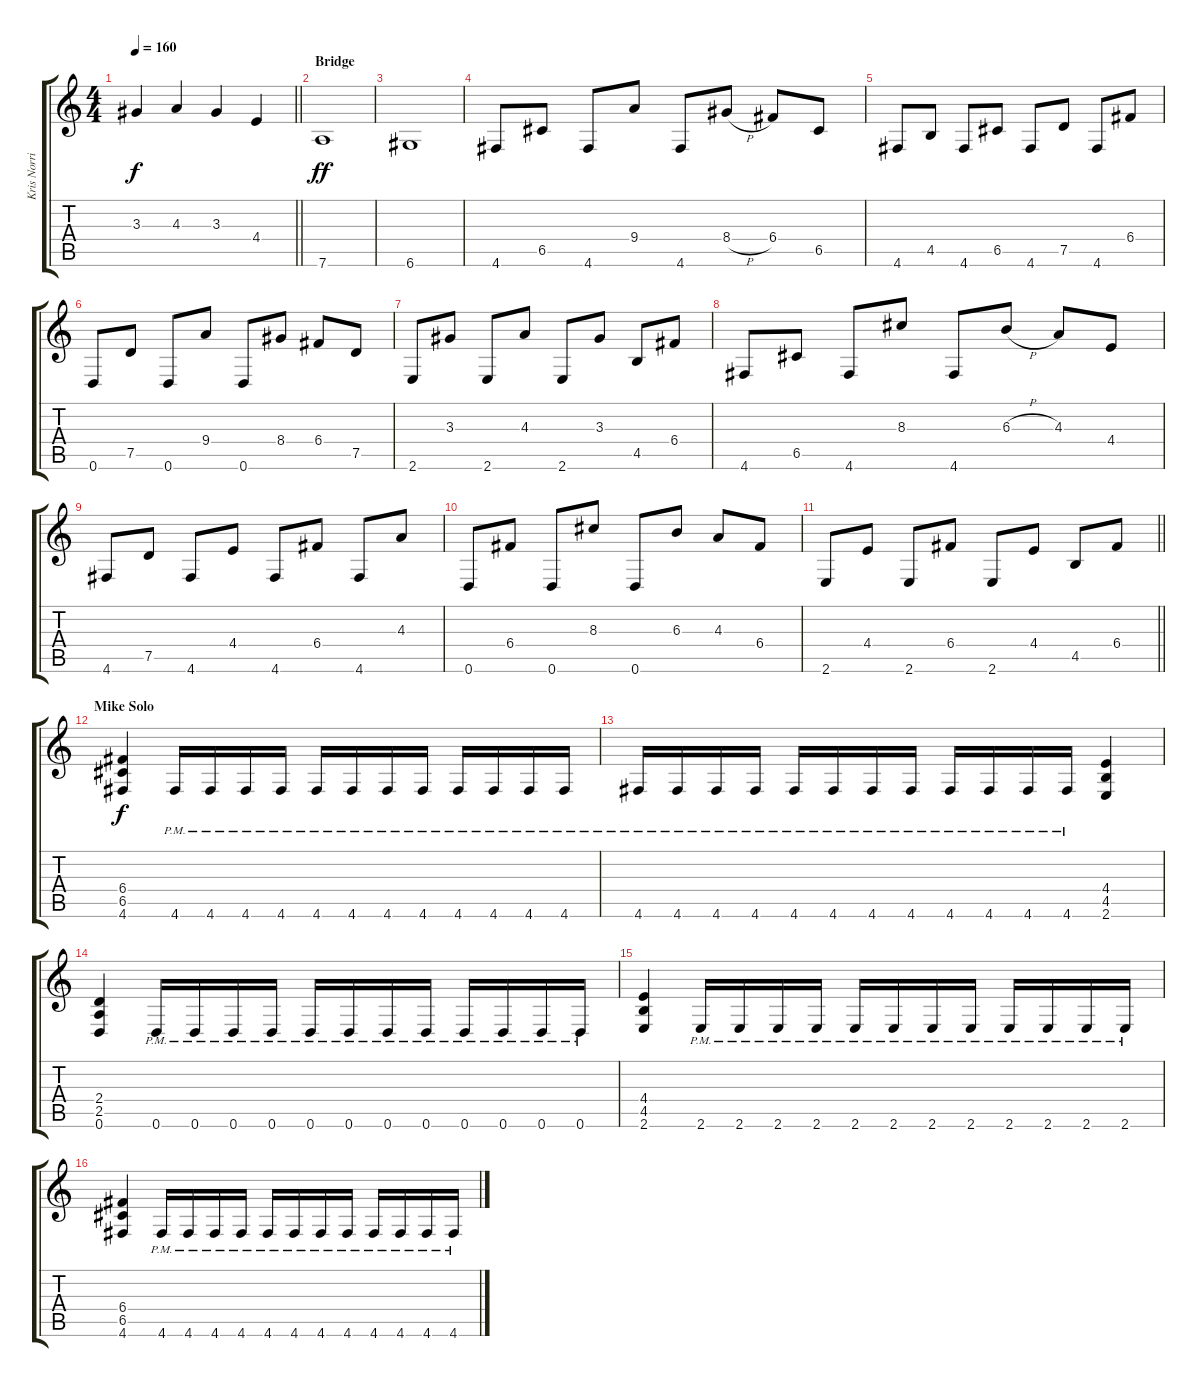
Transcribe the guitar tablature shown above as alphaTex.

\track ("Kris Norris" "Kris Norri") {instrument distortionguitar}
\staff {score tabs}
\tuning (D4 A3 F3 C3 G2 D2) {hide}
\ts (4 4)
\tempo 160
\clef g2
\barLineRight lightlight
\ks c
3.3.4{dy f} 4.3.4 3.3.4 4.4.4 |
\section ("" "Bridge")
7.6.1{dy ff} |
6.6.1 |
4.6.8 6.5.8 4.6.8 9.4.8 4.6.8 8.4{h}.8 6.4.8 6.5.8 |
4.6.8 4.5.8 4.6.8 6.5.8 4.6.8 7.5.8 4.6.8 6.4.8 |
0.6.8 7.5.8 0.6.8 9.4.8 0.6.8 8.4.8 6.4.8 7.5.8 |
2.6.8 3.3.8 2.6.8 4.3.8 2.6.8 3.3.8 4.5.8 6.4.8 |
4.6.8 6.5.8 4.6.8 8.3.8 4.6.8 6.3{h}.8 4.3.8 4.4.8 |
4.6.8 7.5.8 4.6.8 4.4.8 4.6.8 6.4.8 4.6.8 4.3.8 |
0.6.8 6.4.8 0.6.8 8.3.8 0.6.8 6.3.8 4.3.8 6.4.8 |
\barLineRight lightlight
2.6.8 4.4.8 2.6.8 6.4.8 2.6.8 4.4.8 4.5.8 6.4.8 |
\section ("" "Mike Solo")
(6.4 6.5 4.6).4{dy f} 4.6{pm}.16 4.6{pm}.16 4.6{pm}.16 4.6{pm}.16 4.6{pm}.16 4.6{pm}.16 4.6{pm}.16 4.6{pm}.16 4.6{pm}.16 4.6{pm}.16 4.6{pm}.16 4.6{pm}.16 |
4.6{pm}.16 4.6{pm}.16 4.6{pm}.16 4.6{pm}.16 4.6{pm}.16 4.6{pm}.16 4.6{pm}.16 4.6{pm}.16 4.6{pm}.16 4.6{pm}.16 4.6{pm}.16 4.6{pm}.16 (4.4 4.5 2.6).4 |
(2.4 2.5 0.6).4 0.6{pm}.16 0.6{pm}.16 0.6{pm}.16 0.6{pm}.16 0.6{pm}.16 0.6{pm}.16 0.6{pm}.16 0.6{pm}.16 0.6{pm}.16 0.6{pm}.16 0.6{pm}.16 0.6{pm}.16 |
(4.4 4.5 2.6).4 2.6{pm}.16 2.6{pm}.16 2.6{pm}.16 2.6{pm}.16 2.6{pm}.16 2.6{pm}.16 2.6{pm}.16 2.6{pm}.16 2.6{pm}.16 2.6{pm}.16 2.6{pm}.16 2.6{pm}.16 |
(6.4 6.5 4.6).4 4.6{pm}.16 4.6{pm}.16 4.6{pm}.16 4.6{pm}.16 4.6{pm}.16 4.6{pm}.16 4.6{pm}.16 4.6{pm}.16 4.6{pm}.16 4.6{pm}.16 4.6{pm}.16 4.6{pm}.16
